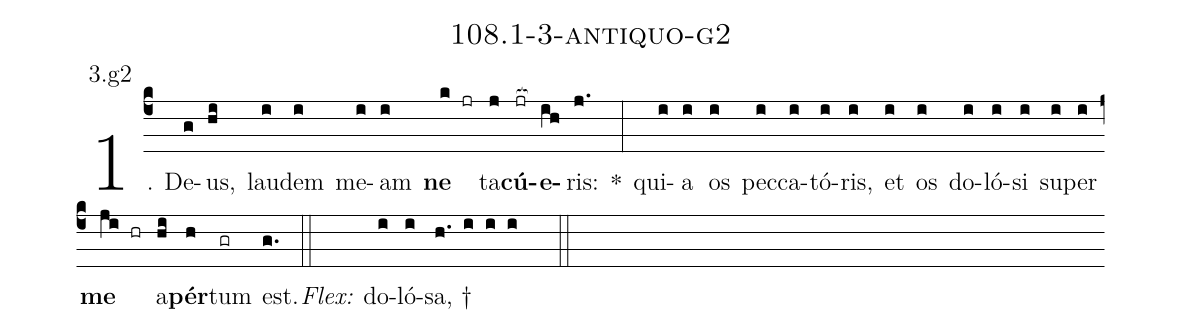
name: 108.1-3-antiquo-g2;
annotation: 3.g2;
%%
(c4)1. De(g)us,(hi) lau(i)dem(i) me(i)am(i) <b>ne</b>(k jr) ta(j)<b>cú</b>(jr[ocb:1{])<b>e</b>(ih[ocb:0}])ris:(j.) *(:) qui(i)a(i) os(i) pec(i)ca(i)tó(i)ris,(i) et(i) os(i) do(i)ló(i)si(i) su(i)per(i) <b>me</b>(ji hr) a(hi)<b>pér</b>(h)tum(gr) est.(g.) (::)
<i>Flex:</i>()  do(i)ló(i)sa, †(h. i i i  ::)
